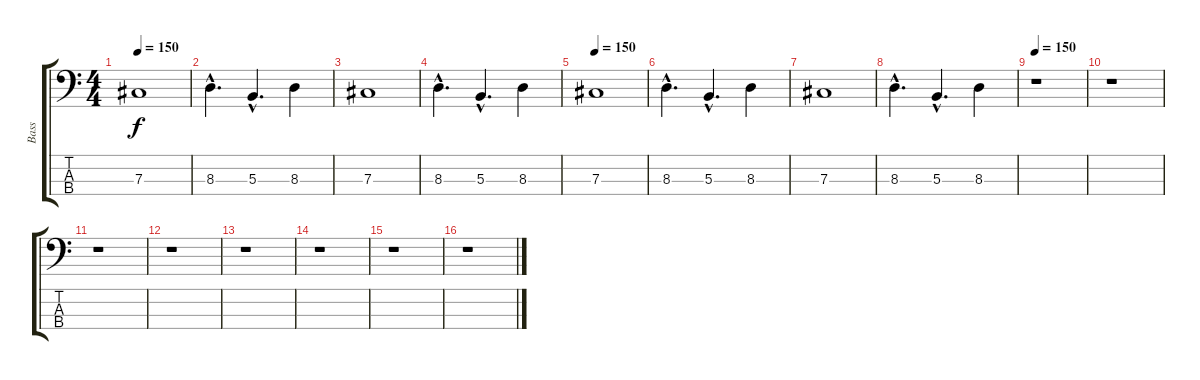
\track ("Bass" "Bass") {instrument electricbassfinger}
\staff {score tabs}
\tuning (E2 B1 Gb1 Db1) {hide}
\ts (4 4)
\tempo 150
\clef f4
\ks c
7.3.1{dy f volume 11} |
8.3{hac}.4{d} 5.3{hac}.4{d} 8.3.4 |
7.3.1 |
8.3{hac}.4{d} 5.3{hac}.4{d} 8.3.4 |
\tempo 150
7.3.1 |
8.3{hac}.4{d} 5.3{hac}.4{d} 8.3.4 |
7.3.1 |
8.3{hac}.4{d} 5.3{hac}.4{d} 8.3.4 |
\tempo 150
r.1 |
r.1 |
r.1 |
r.1 |
r.1 |
r.1 |
r.1 |
r.1
